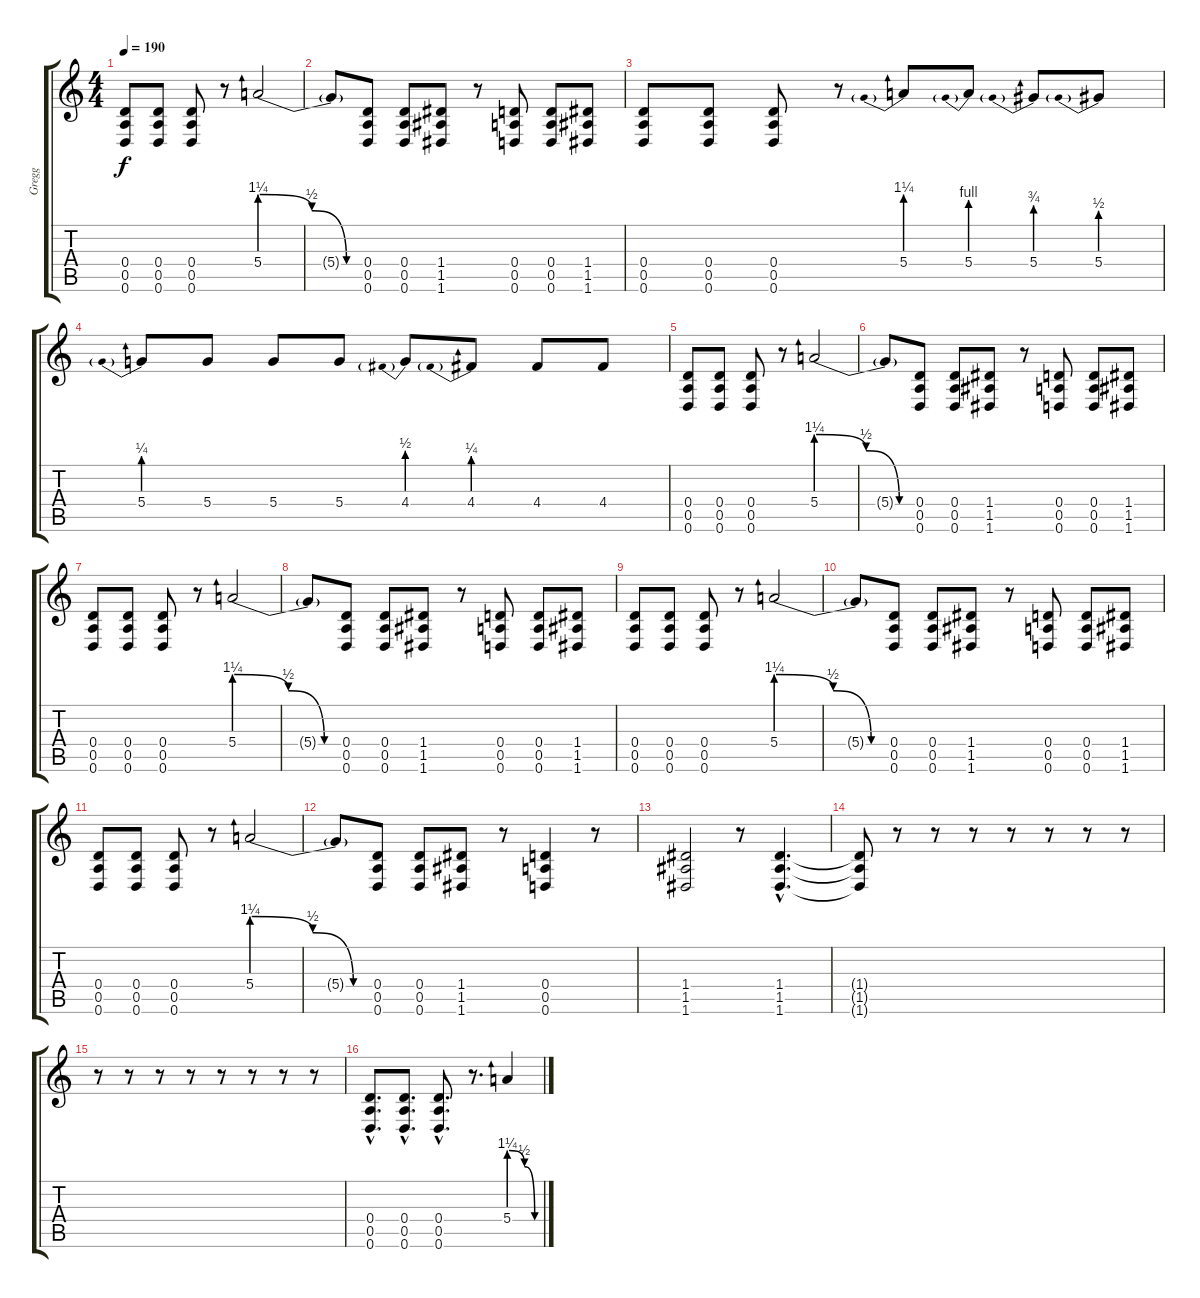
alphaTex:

\track ("Gregg" "Gregg") {instrument overdrivenguitar}
\staff {score tabs}
\tuning (E4 B3 G3 D3 A2 D2) {hide}
\ts (4 4)
\tempo 190
\clef g2
\ks c
(0.4 0.5 0.6).8{dy f} (0.4 0.5 0.6).8 (0.4 0.5 0.6).8 r.8 5.4{be (custom 0 5 30 2 50 0 60 0)}.2 |
5.4{t}.8 (0.4 0.5 0.6).8 (0.4 0.5 0.6).8 (1.4 1.5 1.6).8 r.8 (0.4 0.5 0.6).8 (0.4 0.5 0.6).8 (1.4 1.5 1.6).8 |
(0.4 0.5 0.6).8 (0.4 0.5 0.6).8 (0.4 0.5 0.6).8 r.8 5.4{be (prebend 0 5 60 5)}.8 5.4{be (prebend 0 4 60 4)}.8 5.4{be (prebend 0 3 60 3)}.8 5.4{be (prebend 0 2 60 2)}.8 |
5.4{be (prebend 0 1 60 1)}.8 5.4.8 5.4.8 5.4.8 4.4{be (prebend 0 2 60 2)}.8 4.4{be (prebend 0 1 60 1)}.8 4.4{be (hold 0 0 60 0)}.8 4.4.8 |
(0.4 0.5 0.6).8 (0.4 0.5 0.6).8 (0.4 0.5 0.6).8 r.8 5.4{be (custom 0 5 30 2 50 0 60 0)}.2 |
5.4{t}.8 (0.4 0.5 0.6).8 (0.4 0.5 0.6).8 (1.4 1.5 1.6).8 r.8 (0.4 0.5 0.6).8 (0.4 0.5 0.6).8 (1.4 1.5 1.6).8 |
(0.4 0.5 0.6).8 (0.4 0.5 0.6).8 (0.4 0.5 0.6).8 r.8 5.4{be (custom 0 5 30 2 50 0 60 0)}.2 |
5.4{t}.8 (0.4 0.5 0.6).8 (0.4 0.5 0.6).8 (1.4 1.5 1.6).8 r.8 (0.4 0.5 0.6).8 (0.4 0.5 0.6).8 (1.4 1.5 1.6).8 |
(0.4 0.5 0.6).8 (0.4 0.5 0.6).8 (0.4 0.5 0.6).8 r.8 5.4{be (custom 0 5 30 2 50 0 60 0)}.2 |
5.4{t}.8 (0.4 0.5 0.6).8 (0.4 0.5 0.6).8 (1.4 1.5 1.6).8 r.8 (0.4 0.5 0.6).8 (0.4 0.5 0.6).8 (1.4 1.5 1.6).8 |
(0.4 0.5 0.6).8 (0.4 0.5 0.6).8 (0.4 0.5 0.6).8 r.8 5.4{be (custom 0 5 30 2 50 0 60 0)}.2 |
5.4{t}.8 (0.4 0.5 0.6).8 (0.4 0.5 0.6).8 (1.4 1.5 1.6).8 r.8 (0.4 0.5 0.6).4 r.8 |
(1.4 1.5 1.6).2 r.8 (1.4{hac} 1.5{hac} 1.6{hac}).4{d} |
(1.4{t} 1.5{t} 1.6{t}).8 r.8 r.8 r.8 r.8 r.8 r.8 r.8 |
r.8 r.8 r.8 r.8 r.8 r.8 r.8 r.8 |
(0.4{hac} 0.5{hac} 0.6{hac}).8{d} (0.4{hac} 0.5{hac} 0.6{hac}).8{d} (0.4{hac} 0.5{hac} 0.6{hac}).8{d} r.8{d} 5.4{be (custom 0 5 30 2 50 0 60 0)}.4
